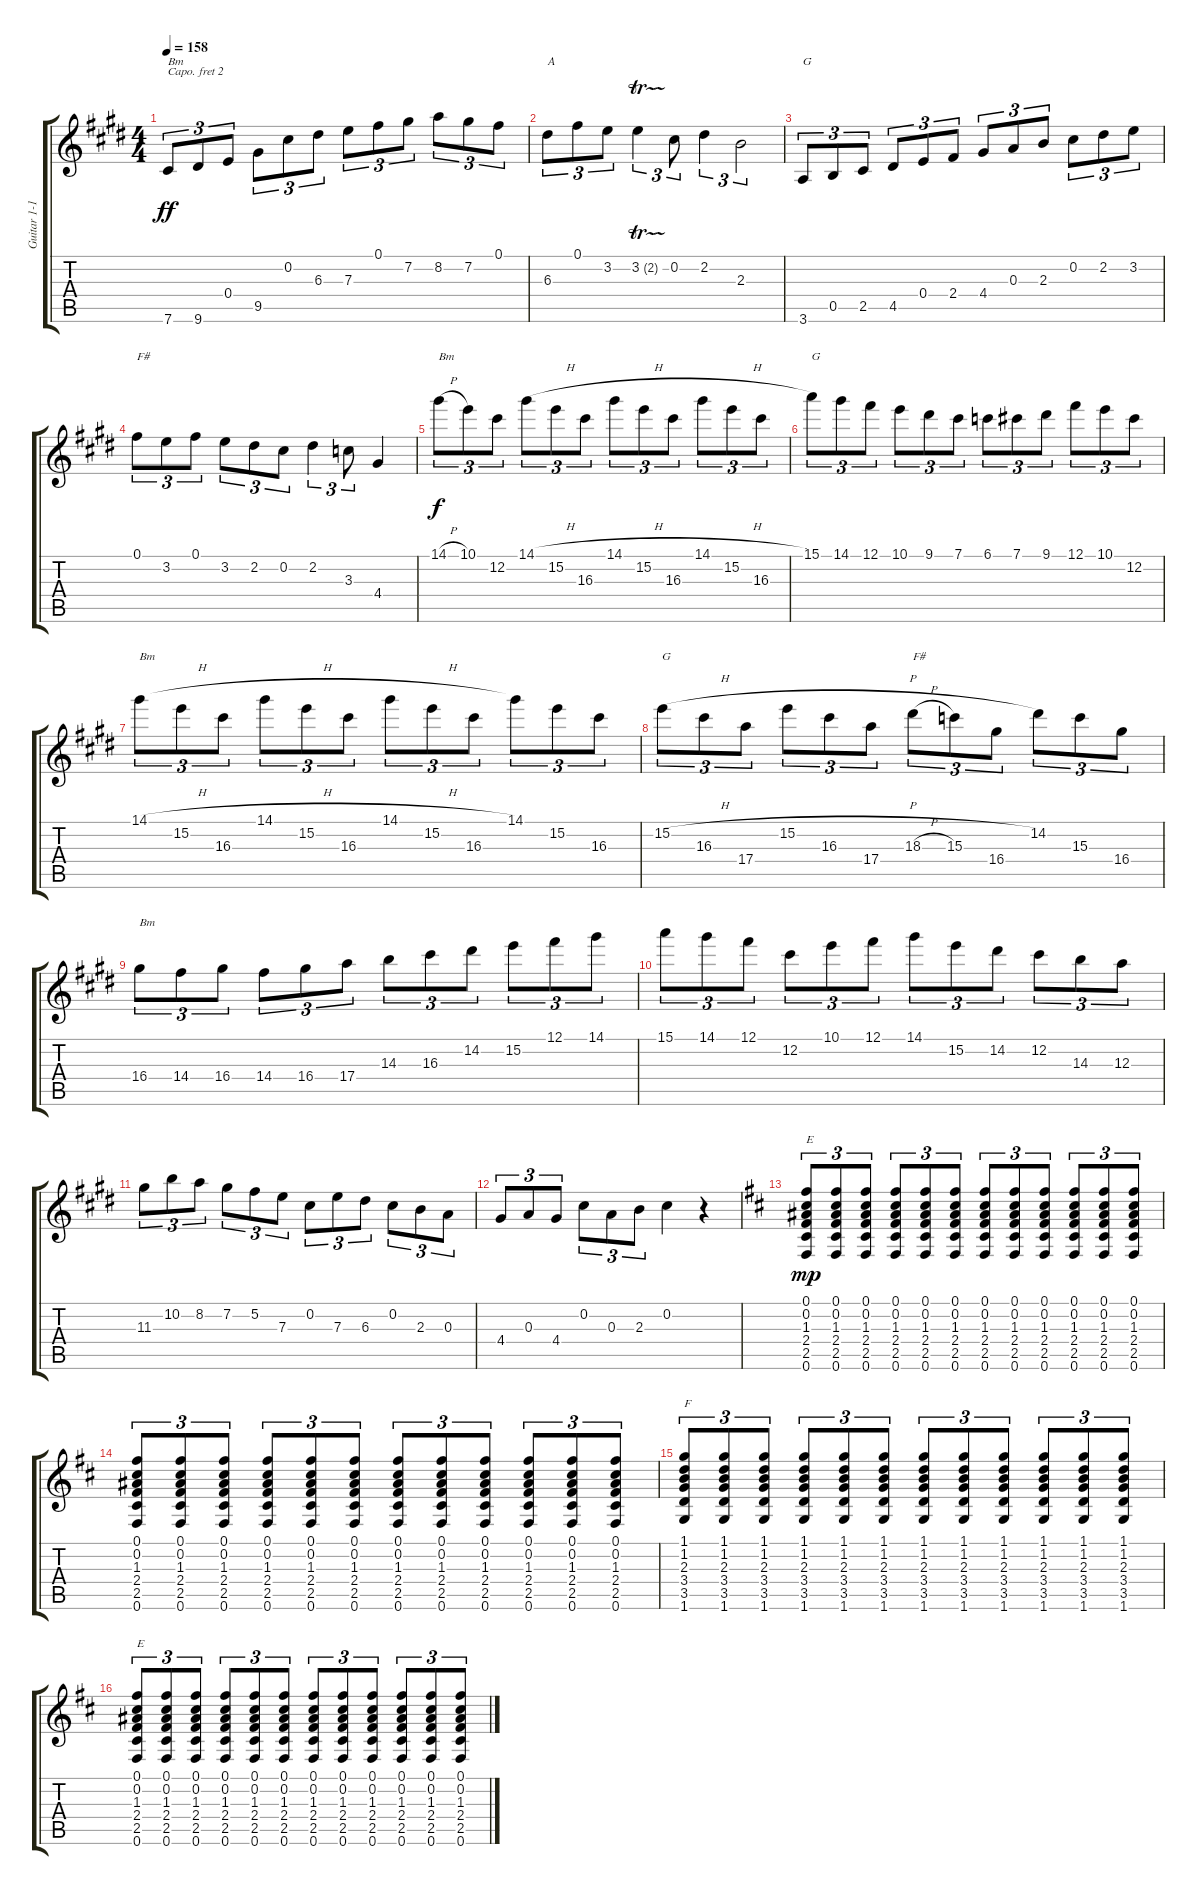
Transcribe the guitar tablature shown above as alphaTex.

\track ("Guitar 1-1" "Guitar 1-1") {instrument acousticguitarsteel}
\staff {score tabs}
\capo 2
\tuning (E4 B3 G3 D3 A2 E2) {hide}
\ts (4 4)
\tempo 158
\clef g2
\ks e
7.6.8{tu (3 2) txt "Bm" dy ff} 9.6.8{tu (3 2)} 0.4.8{tu (3 2)} 9.5.8{tu (3 2)} 0.2.8{tu (3 2)} 6.3.8{tu (3 2)} 7.3.8{tu (3 2)} 0.1.8{tu (3 2)} 7.2.8{tu (3 2)} 8.2.8{tu (3 2)} 7.2.8{tu (3 2)} 0.1.8{tu (3 2)} |
6.3.8{tu (3 2) txt "A"} 0.1.8{tu (3 2)} 3.2.8{tu (3 2)} 3.2{tr (2 16)}.4{tu (3 2)} 0.2.8{tu (3 2)} 2.2.4{tu (3 2)} 2.3.2{tu (3 2)} |
3.6.8{tu (3 2) txt "G"} 0.5.8{tu (3 2)} 2.5.8{tu (3 2)} 4.5.8{tu (3 2)} 0.4.8{tu (3 2)} 2.4.8{tu (3 2)} 4.4.8{tu (3 2)} 0.3.8{tu (3 2)} 2.3.8{tu (3 2)} 0.2.8{tu (3 2)} 2.2.8{tu (3 2)} 3.2.8{tu (3 2)} |
0.1.8{tu (3 2) txt "F#"} 3.2.8{tu (3 2)} 0.1.8{tu (3 2)} 3.2.8{tu (3 2)} 2.2.8{tu (3 2)} 0.2.8{tu (3 2)} 2.2.4{tu (3 2)} 3.3.8{tu (3 2)} 4.4.4 |
14.1{h}.8{tu (3 2) txt "Bm" dy f balance 13} 10.1.8{tu (3 2)} 12.2.8{tu (3 2)} 14.1{h}.8{tu (3 2)} 15.2.8{tu (3 2)} 16.3.8{tu (3 2)} 14.1{h}.8{tu (3 2)} 15.2.8{tu (3 2)} 16.3.8{tu (3 2)} 14.1{h}.8{tu (3 2)} 15.2.8{tu (3 2)} 16.3.8{tu (3 2)} |
15.1.8{tu (3 2) txt "G"} 14.1.8{tu (3 2)} 12.1.8{tu (3 2)} 10.1.8{tu (3 2)} 9.1.8{tu (3 2)} 7.1.8{tu (3 2)} 6.1.8{tu (3 2)} 7.1.8{tu (3 2)} 9.1.8{tu (3 2)} 12.1.8{tu (3 2)} 10.1.8{tu (3 2)} 12.2.8{tu (3 2)} |
14.1{h}.8{tu (3 2) txt "Bm"} 15.2.8{tu (3 2)} 16.3.8{tu (3 2)} 14.1{h}.8{tu (3 2)} 15.2.8{tu (3 2)} 16.3.8{tu (3 2)} 14.1{h}.8{tu (3 2)} 15.2.8{tu (3 2)} 16.3.8{tu (3 2)} 14.1.8{tu (3 2)} 15.2.8{tu (3 2)} 16.3.8{tu (3 2)} |
15.2{h}.8{tu (3 2) txt "G"} 16.3.8{tu (3 2)} 17.4.8{tu (3 2)} 15.2{h}.8{tu (3 2)} 16.3.8{tu (3 2)} 17.4.8{tu (3 2)} 18.3{h}.8{tu (3 2) txt "F#"} 15.3.8{tu (3 2)} 16.4.8{tu (3 2)} 14.2.8{tu (3 2)} 15.3.8{tu (3 2)} 16.4.8{tu (3 2)} |
16.4.8{tu (3 2) txt "Bm"} 14.4.8{tu (3 2)} 16.4.8{tu (3 2)} 14.4.8{tu (3 2)} 16.4.8{tu (3 2)} 17.4.8{tu (3 2)} 14.3.8{tu (3 2)} 16.3.8{tu (3 2)} 14.2.8{tu (3 2)} 15.2.8{tu (3 2)} 12.1.8{tu (3 2)} 14.1.8{tu (3 2)} |
15.1.8{tu (3 2)} 14.1.8{tu (3 2)} 12.1.8{tu (3 2)} 12.2.8{tu (3 2)} 10.1.8{tu (3 2)} 12.1.8{tu (3 2)} 14.1.8{tu (3 2)} 15.2.8{tu (3 2)} 14.2.8{tu (3 2)} 12.2.8{tu (3 2)} 14.3.8{tu (3 2)} 12.3.8{tu (3 2)} |
11.3.8{tu (3 2)} 10.2.8{tu (3 2)} 8.2.8{tu (3 2)} 7.2.8{tu (3 2)} 5.2.8{tu (3 2)} 7.3.8{tu (3 2)} 0.2.8{tu (3 2)} 7.3.8{tu (3 2)} 6.3.8{tu (3 2)} 0.2.8{tu (3 2)} 2.3.8{tu (3 2)} 0.3.8{tu (3 2)} |
4.4.8{tu (3 2)} 0.3.8{tu (3 2)} 4.4.8{tu (3 2)} 0.2.8{tu (3 2)} 0.3.8{tu (3 2)} 2.3.8{tu (3 2)} 0.2.4 r.4 |
\ks d
(0.1 0.2 1.3 2.4 2.5 0.6).8{tu (3 2) txt "E" dy mp balance 8} (0.1 0.2 1.3 2.4 2.5 0.6).8{tu (3 2)} (0.1 0.2 1.3 2.4 2.5 0.6).8{tu (3 2)} (0.1 0.2 1.3 2.4 2.5 0.6).8{tu (3 2)} (0.1 0.2 1.3 2.4 2.5 0.6).8{tu (3 2)} (0.1 0.2 1.3 2.4 2.5 0.6).8{tu (3 2)} (0.1 0.2 1.3 2.4 2.5 0.6).8{tu (3 2)} (0.1 0.2 1.3 2.4 2.5 0.6).8{tu (3 2)} (0.1 0.2 1.3 2.4 2.5 0.6).8{tu (3 2)} (0.1 0.2 1.3 2.4 2.5 0.6).8{tu (3 2)} (0.1 0.2 1.3 2.4 2.5 0.6).8{tu (3 2)} (0.1 0.2 1.3 2.4 2.5 0.6).8{tu (3 2)} |
(0.1 0.2 1.3 2.4 2.5 0.6).8{tu (3 2)} (0.1 0.2 1.3 2.4 2.5 0.6).8{tu (3 2)} (0.1 0.2 1.3 2.4 2.5 0.6).8{tu (3 2)} (0.1 0.2 1.3 2.4 2.5 0.6).8{tu (3 2)} (0.1 0.2 1.3 2.4 2.5 0.6).8{tu (3 2)} (0.1 0.2 1.3 2.4 2.5 0.6).8{tu (3 2)} (0.1 0.2 1.3 2.4 2.5 0.6).8{tu (3 2)} (0.1 0.2 1.3 2.4 2.5 0.6).8{tu (3 2)} (0.1 0.2 1.3 2.4 2.5 0.6).8{tu (3 2)} (0.1 0.2 1.3 2.4 2.5 0.6).8{tu (3 2)} (0.1 0.2 1.3 2.4 2.5 0.6).8{tu (3 2)} (0.1 0.2 1.3 2.4 2.5 0.6).8{tu (3 2)} |
(1.1 1.2 2.3 3.4 3.5 1.6).8{tu (3 2) txt "F"} (1.1 1.2 2.3 3.4 3.5 1.6).8{tu (3 2)} (1.1 1.2 2.3 3.4 3.5 1.6).8{tu (3 2)} (1.1 1.2 2.3 3.4 3.5 1.6).8{tu (3 2)} (1.1 1.2 2.3 3.4 3.5 1.6).8{tu (3 2)} (1.1 1.2 2.3 3.4 3.5 1.6).8{tu (3 2)} (1.1 1.2 2.3 3.4 3.5 1.6).8{tu (3 2)} (1.1 1.2 2.3 3.4 3.5 1.6).8{tu (3 2)} (1.1 1.2 2.3 3.4 3.5 1.6).8{tu (3 2)} (1.1 1.2 2.3 3.4 3.5 1.6).8{tu (3 2)} (1.1 1.2 2.3 3.4 3.5 1.6).8{tu (3 2)} (1.1 1.2 2.3 3.4 3.5 1.6).8{tu (3 2)} |
(0.1 0.2 1.3 2.4 2.5 0.6).8{tu (3 2) txt "E"} (0.1 0.2 1.3 2.4 2.5 0.6).8{tu (3 2)} (0.1 0.2 1.3 2.4 2.5 0.6).8{tu (3 2)} (0.1 0.2 1.3 2.4 2.5 0.6).8{tu (3 2)} (0.1 0.2 1.3 2.4 2.5 0.6).8{tu (3 2)} (0.1 0.2 1.3 2.4 2.5 0.6).8{tu (3 2)} (0.1 0.2 1.3 2.4 2.5 0.6).8{tu (3 2)} (0.1 0.2 1.3 2.4 2.5 0.6).8{tu (3 2)} (0.1 0.2 1.3 2.4 2.5 0.6).8{tu (3 2)} (0.1 0.2 1.3 2.4 2.5 0.6).8{tu (3 2)} (0.1 0.2 1.3 2.4 2.5 0.6).8{tu (3 2)} (0.1 0.2 1.3 2.4 2.5 0.6).8{tu (3 2)}
